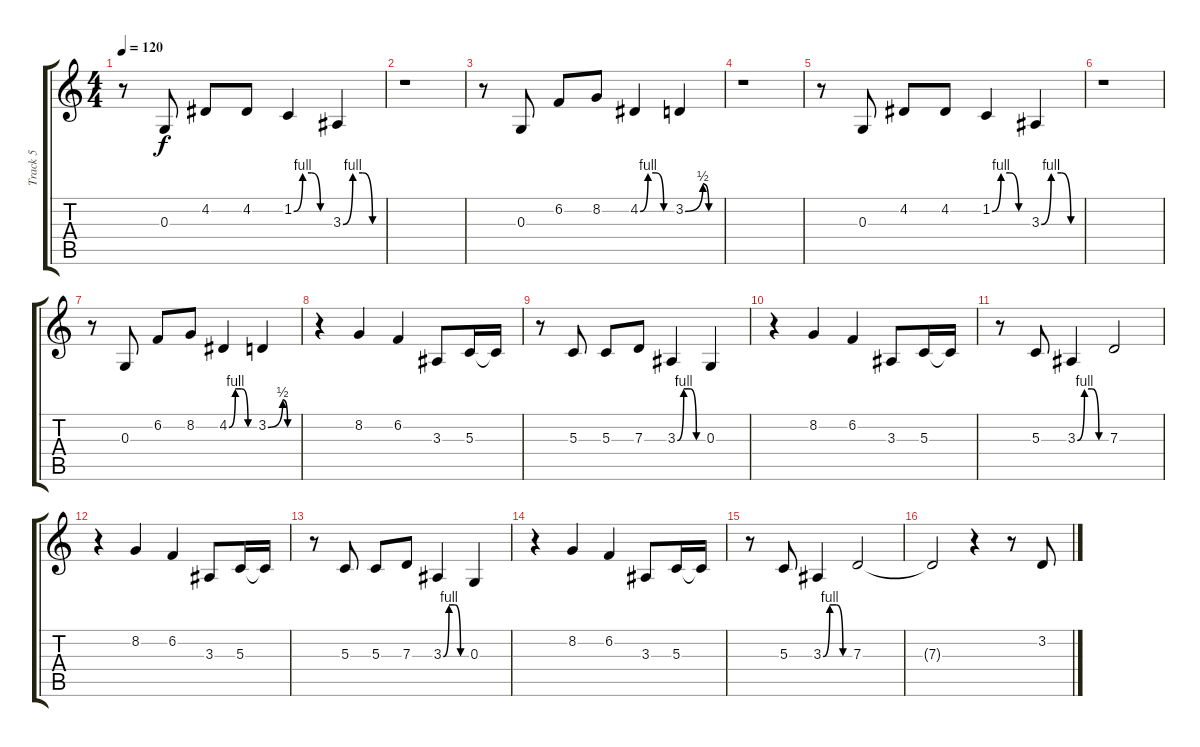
\track ("Track 5" "Track 5") {instrument choiraahs}
\staff {score tabs}
\tuning (E4 B3 G3 D3 A2 E2) {hide}
\ts (4 4)
\tempo 120
\clef g2
\ks c
r.8{dy f} 0.3.8 4.2.8 4.2.8 1.2{be (custom 0 0 15 4 30 4 45 0 60 0)}.4 3.3{be (custom 0 0 15 4 30 4 45 0 60 0)}.4 |
r.1 |
r.8 0.3.8 6.2.8 8.2.8 4.2{be (custom 0 0 15 4 30 4 45 0 60 0)}.4 3.2{be (custom 0 0 30 2 40 0 45 0 60 0)}.4 |
r.1 |
r.8 0.3.8 4.2.8 4.2.8 1.2{be (custom 0 0 15 4 30 4 45 0 60 0)}.4 3.3{be (custom 0 0 15 4 30 4 45 0 60 0)}.4 |
r.1 |
r.8 0.3.8 6.2.8 8.2.8 4.2{be (custom 0 0 15 4 30 4 45 0 60 0)}.4 3.2{be (custom 0 0 30 2 40 0 45 0 60 0)}.4 |
r.4 8.2.4 6.2.4 3.3.8 5.3.16 5.3{t}.16 |
r.8 5.3.8 5.3.8 7.3.8 3.3{be (custom 0 0 15 4 30 4 45 0 60 0)}.4 0.3.4 |
r.4 8.2.4 6.2.4 3.3.8 5.3.16 5.3{t}.16 |
r.8 5.3.8 3.3{be (custom 0 0 15 4 30 4 45 0 60 0)}.4 7.3.2 |
r.4 8.2.4 6.2.4 3.3.8 5.3.16 5.3{t}.16 |
r.8 5.3.8 5.3.8 7.3.8 3.3{be (custom 0 0 15 4 30 4 45 0 60 0)}.4 0.3.4 |
r.4 8.2.4 6.2.4 3.3.8 5.3.16 5.3{t}.16 |
r.8 5.3.8 3.3{be (custom 0 0 15 4 30 4 45 0 60 0)}.4 7.3.2 |
7.3{t}.2 r.4 r.8 3.2.8
